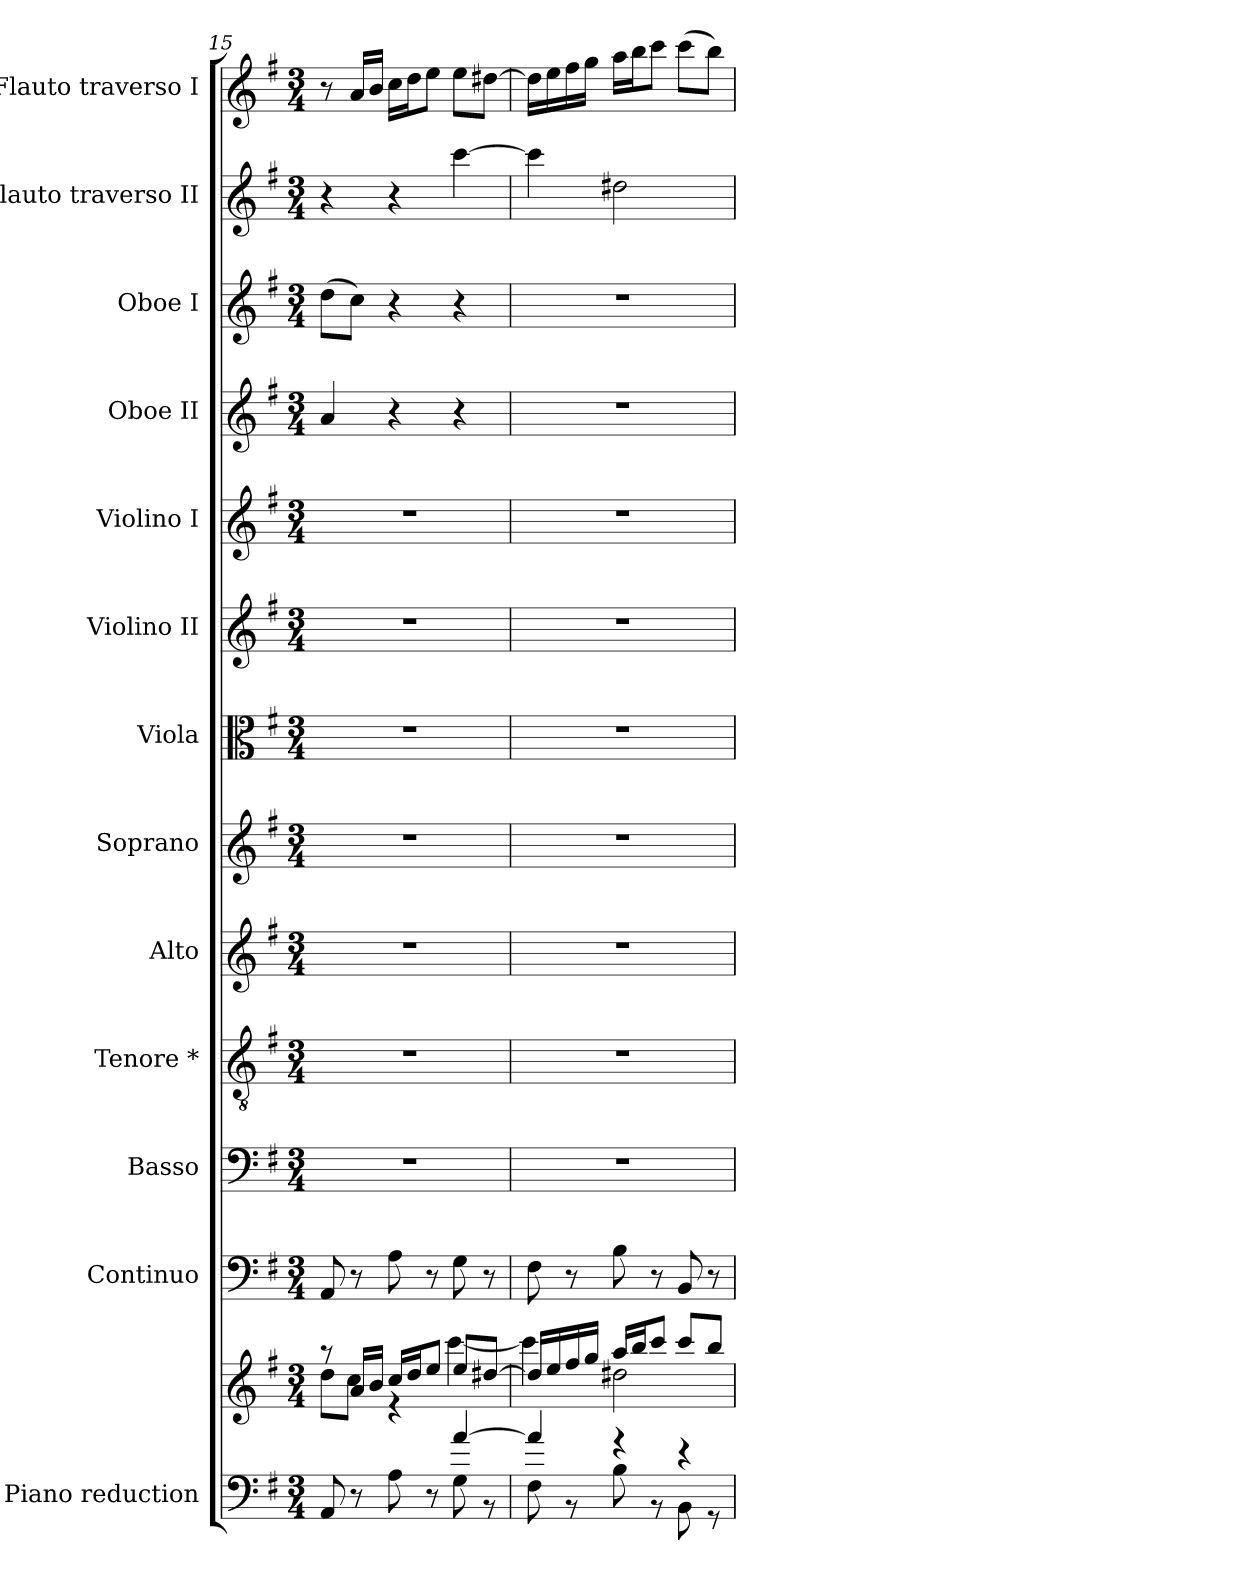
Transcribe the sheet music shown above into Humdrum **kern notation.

**kern	**kern	**kern	**kern	**kern	**kern	**kern	**kern	**kern	**kern	**kern	**kern	**kern	**kern
*part13	*part13	*part12	*part11	*part10	*part9	*part8	*part7	*part6	*part5	*part4	*part3	*part2	*part1
*staff14	*staff13	*staff12	*staff11	*staff10	*staff9	*staff8	*staff7	*staff6	*staff5	*staff4	*staff3	*staff2	*staff1
*I"Piano reduction	*	*I"Continuo	*I"Basso	*I"Tenore *	*I"Alto	*I"Soprano	*I"Viola	*I"Violino II	*I"Violino I	*I"Oboe II	*I"Oboe I	*I"Flauto traverso II	*I"Flauto traverso I
*I'Pno	*	*	*	*	*	*	*I'Vla	*I'Vln	*I'Vln	*I'Ob	*I'Ob	*	*
!!LO:PB:g=z
*clefF4	*clefG2	*clefF4	*clefF4	*clefGv2	*clefG2	*clefG2	*clefC3	*clefG2	*clefG2	*clefG2	*clefG2	*clefG2	*clefG2
*k[f#]	*k[f#]	*k[f#]	*k[f#]	*k[f#]	*k[f#]	*k[f#]	*k[f#]	*k[f#]	*k[f#]	*k[f#]	*k[f#]	*k[f#]	*k[f#]
*M3/4	*M3/4	*M3/4	*M3/4	*M3/4	*M3/4	*M3/4	*M3/4	*M3/4	*M3/4	*M3/4	*M3/4	*M3/4	*M3/4
=15	=15	=15	=15	=15	=15	=15	=15	=15	=15	=15	=15	=15	=15
*^	*^	*	*	*	*	*	*	*	*	*	*	*	*
8AA/	8ryy	8r	8dd\L	8AA/	2.r	2.r	2.r	2.r	2.r	2.r	2.r	4a/	(8dd\L	4r	8r
8r	8ryy	16a/LL	8cc\J	8r	.	.	.	.	.	.	.	.	8cc\J)	.	16a/LL
.	.	16b/JJ	.	.	.	.	.	.	.	.	.	.	.	.	16b/JJ
8A\	8ryy	16cc/LL	4r	8A\	.	.	.	.	.	.	.	4r	4r	4r	16cc\LL
.	.	16dd/J	.	.	.	.	.	.	.	.	.	.	.	.	16dd\J
8r	8ryy	8ee/J	.	8r	.	.	.	.	.	.	.	.	.	.	8ee\J
[4a/	8G\	8ee/L	[>4ccc\	8G\	.	.	.	.	.	.	.	4r	4r	[4ccc\	8ee\L
.	8r	[<8dd#X/J	.	8r	.	.	.	.	.	.	.	.	.	.	[8dd#X\J
=16	=16	=16	=16	=16	=16	=16	=16	=16	=16	=16	=16	=16	=16	=16	=16
4a/]	8F#\	16dd#/LL]	4ccc\]	8F#\	2.r	2.r	2.r	2.r	2.r	2.r	2.r	2.r	2.r	4ccc\]	16dd#\LL]
.	.	16ee/	.	.	.	.	.	.	.	.	.	.	.	.	16ee\
.	8r	16ff#/	.	8r	.	.	.	.	.	.	.	.	.	.	16ff#\
.	.	16gg/JJ	.	.	.	.	.	.	.	.	.	.	.	.	16gg\JJ
4r	8B\	16aa/LL	2dd#X\	8B\	.	.	.	.	.	.	.	.	.	2dd#X\	16aa\LL
.	.	16bb/J	.	.	.	.	.	.	.	.	.	.	.	.	16bb\J
.	8r	8ccc/J	.	8r	.	.	.	.	.	.	.	.	.	.	8ccc\J
4r	8BB\	8ccc/L	.	8BB/	.	.	.	.	.	.	.	.	.	.	(8ccc\L
.	8r	8bb/J	.	8r	.	.	.	.	.	.	.	.	.	.	8bb\J)
*v	*v	*	*	*	*	*	*	*	*	*	*	*	*	*	*
*	*v	*v	*	*	*	*	*	*	*	*	*	*	*	*
=	=	=	=	=	=	=	=	=	=	=	=	=	=
*-	*-	*-	*-	*-	*-	*-	*-	*-	*-	*-	*-	*-	*-
